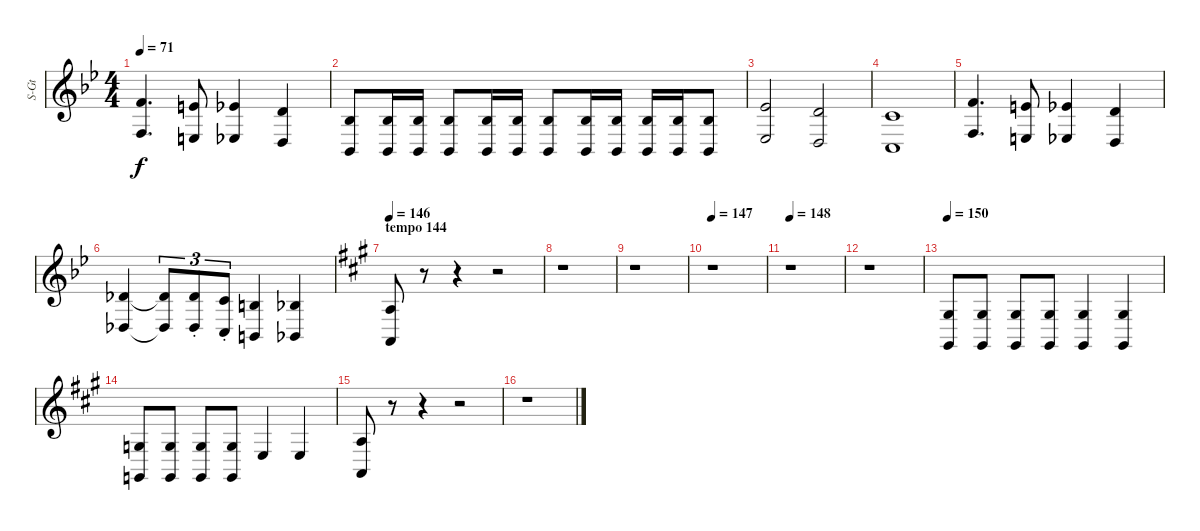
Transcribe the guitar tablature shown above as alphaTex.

\bracketExtendMode groupsimilarinstruments
\otherSystemsTrackNameOrientation horizontal
\track ("Piano (LH)" "S-Gt") {instrument acousticgrandpiano}
\staff {score}
\tuning (F2 C2 F1 C1 F0 C0)
\displaytranspose 12
\ts (4 4)
\tempo 71
\clef g2
\ks bb
(12.1{acc forcenatural} 12.3{acc forcenatural}).4{d dy f} (11.1{acc forcenatural} 11.3{acc forcenatural}).8 (10.1{acc b} 10.3{acc b}).4 (9.1{acc forcenatural} 9.3{acc forcenatural}).4 |
(10.2{acc b} 10.4{acc b}).8 (10.2{acc b} 10.4{acc b}).16 (10.2{acc b} 10.4{acc b}).16 (10.2{acc b} 10.4{acc b}).8 (10.2{acc b} 10.4{acc b}).16 (10.2{acc b} 10.4{acc b}).16 (10.2{acc b} 10.4{acc b}).8 (10.2{acc b} 10.4{acc b}).16 (10.2{acc b} 10.4{acc b}).16 (10.2{acc b} 10.4{acc b}).16 (10.2{acc b} 10.4{acc b}).16 (10.2{acc b} 10.4{acc b}).8 |
(10.1{acc b} 10.3{acc b}).2 (9.1{acc forcenatural} 9.3{acc forcenatural}).2 |
(7.1{acc forcenatural} 7.3{acc forcenatural}).1 |
(12.1{acc forcenatural} 12.3{acc forcenatural}).4{d} (11.1{acc forcenatural} 11.3{acc forcenatural}).8 (10.1{acc b} 10.3{acc b}).4 (9.1{acc forcenatural} 9.3{acc forcenatural}).4 |
(8.1{acc b} 8.3{acc b}).4 (8.1{t acc b} 8.3{t acc b}).8{tu (3 2)} (8.1{st acc b} 8.3{st acc b}).8{tu (3 2)} (7.1{st acc forcenatural} 7.3{st acc forcenatural}).8{tu (3 2)} (6.1{acc forcenatural} 6.3{acc forcenatural}).4 (5.1{acc b} 5.3{acc b}).4 |
\section ("" "tempo 144")
\tempo 146
\ks a
(4.1{acc forcenatural} 4.3{acc forcenatural}).8 r.8 r.4 r.2 |
r.1 |
r.1 |
\tempo 147
r.1 |
\tempo 148
r.1 |
r.1 |
\tempo 150
(3.1{acc #} 3.3{acc #}).8 (3.1{acc #} 3.3{acc #}).8 (3.1{acc #} 3.3{acc #}).8 (3.1{acc #} 3.3{acc #}).8 (3.1{acc #} 3.3{acc #}).4 (3.1{acc #} 3.3{acc #}).4 |
(2.1{acc forcenatural} 2.3{acc forcenatural}).8 (2.1{acc forcenatural} 2.3{acc forcenatural}).8 (2.1{acc forcenatural} 2.3{acc forcenatural}).8 (2.1{acc forcenatural} 2.3{acc forcenatural}).8 4.2{acc forcenatural}.4 4.2{acc forcenatural}.4 |
(4.1{acc forcenatural} 4.3{acc forcenatural}).8 r.8 r.4 r.2 |
r.1
